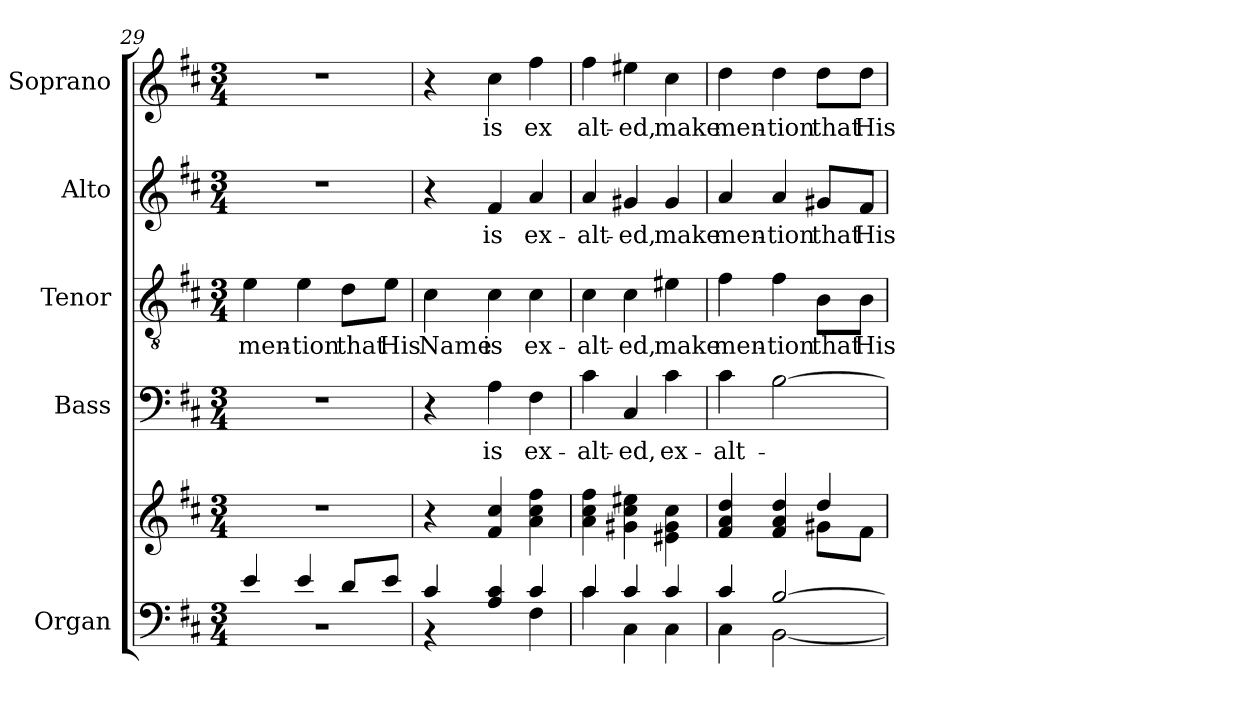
**kern	**kern	**kern	**text	**kern	**text	**kern	**text	**kern	**text
*part5	*part5	*part4	*part4	*part3	*part3	*part2	*part2	*part1	*part1
*staff6	*staff5	*staff4	*staff4	*staff3	*staff3	*staff2	*staff2	*staff1	*staff1
*I"Organ	*	*I"Bass	*	*I"Tenor	*	*I"Alto	*	*I"Soprano	*
*I'Org.	*	*I'B.	*	*I'T.	*	*I'A.	*	*I'S.	*
*clefF4	*clefG2	*clefF4	*	*clefGv2	*	*clefG2	*	*clefG2	*
*	*	*	*	*ITrd7c12	*	*	*	*	*
*k[f#c#]	*k[f#c#]	*k[f#c#]	*	*k[f#c#]	*	*k[f#c#]	*	*k[f#c#]	*
*D:	*D:	*D:	*	*D:	*	*D:	*	*D:	*
*M3/4	*M3/4	*M3/4	*	*M3/4	*	*M3/4	*	*M3/4	*
=29	=29	=29	=29	=29	=29	=29	=29	=29	=29
*^	*	*	*	*	*	*	*	*	*
!	!LO:N:vis=1	!LO:N:vis=1	!LO:N:vis=1	!	!	!	!	!	!	!
!	!	!	!	!	!	!LO:LY:b:color=#000000	!LO:N:vis=1	!	!LO:N:vis=1	!
4ei/	2.r	2.r	2.r	.	4Ei\	men-	2.r	.	2.r	.
!	!	!	!	!	!	!LO:LY:b:color=#000000	!	!	!	!
4ei/	.	.	.	.	4Ei\	-tion	.	.	.	.
!	!	!	!	!	!	!LO:LY:b:color=#000000	!	!	!	!
8di/L	.	.	.	.	8Di\L	that	.	.	.	.
!	!	!	!	!	!	!LO:LY:b:color=#000000	!	!	!	!
8ei/J	.	.	.	.	8Ei\J	His	.	.	.	.
=30	=30	=30	=30	=30	=30	=30	=30	=30	=30	=30
!	!	!	!	!	!	!LO:LY:b:color=#000000	!	!	!	!
4c#i/	4r	4r	4r	.	4C#i\	Name	4r	.	4r	.
!	!	!	!	!LO:LY:b:color=#000000	!	!	!	!	!	!
!	!	!	!	!	!	!LO:LY:b:color=#000000	!	!	!	!
!	!	!	!	!	!	!	!	!LO:LY:b:color=#000000	!	!
!	!	!	!	!	!	!	!	!	!	!LO:LY:b:color=#000000
4Ai/ 4c#i	4ryy	4f#i/ 4cc#i	4Ai\	is	4C#i\	is	4f#i/	is	4cc#i\	is
!	!	!	!	!LO:LY:b:color=#000000	!	!	!	!	!	!
!	!	!	!	!	!	!LO:LY:b:color=#000000	!	!	!	!
!	!	!	!	!	!	!	!	!LO:LY:b:color=#000000	!	!
!	!	!	!	!	!	!	!	!	!	!LO:LY:b:color=#000000
4c#i/	4F#i\	4ai\ 4cc#i 4ff#i	4F#i\	ex-	4C#i\	ex-	4ai/	ex-	4ff#i\	ex
=31	=31	=31	=31	=31	=31	=31	=31	=31	=31	=31
!	!	!	!	!LO:LY:b:color=#000000	!	!	!	!	!	!
!	!	!	!	!	!	!LO:LY:b:color=#000000	!	!	!	!
!	!	!	!	!	!	!	!	!LO:LY:b:color=#000000	!	!
!	!	!	!	!	!	!	!	!	!	!LO:LY:b:color=#000000
4c#i/	4c#i\	4ai\ 4cc#i 4ff#i	4c#i\	-alt-	4C#i\	-alt-	4ai/	-alt-	4ff#i\	alt-
!	!	!	!	!LO:LY:b:color=#000000	!	!	!	!	!	!
!	!	!	!	!	!	!LO:LY:b:color=#000000	!	!	!	!
!	!	!	!	!	!	!	!	!LO:LY:b:color=#000000	!	!
!	!	!	!	!	!	!	!	!	!	!LO:LY:b:color=#000000
4c#i/	4C#i\	4g#Xi\ 4cc#i 4ee#Xi	4C#i/	-ed,	4C#i\	-ed,	4g#Xi/	-ed,	4ee#Xi\	-ed,
!	!	!	!	!LO:LY:b:color=#000000	!	!	!	!	!	!
!	!	!	!	!	!	!LO:LY:b:color=#000000	!	!	!	!
!	!	!	!	!	!	!	!	!LO:LY:b:color=#000000	!	!
!	!	!	!	!	!	!	!	!	!	!LO:LY:b:color=#000000
4c#i/	4C#i\	4e#Xi\ 4g#i 4cc#i	4c#i\	ex-	4E#Xi\	make	4g#i/	make	4cc#i\	make
=32	=32	=32	=32	=32	=32	=32	=32	=32	=32	=32
*	*	*^	*	*	*	*	*	*	*	*
!	!	!	!	!	!LO:LY:b:color=#000000	!	!	!	!	!	!
!	!	!	!	!	!	!	!LO:LY:b:color=#000000	!	!	!	!
!	!	!	!	!	!	!	!	!	!LO:LY:b:color=#000000	!	!
!	!	!	!	!	!	!	!	!	!	!	!LO:LY:b:color=#000000
4c#i/	4C#i\	4f#i/ 4ai 4ddi	2ryy	4c#i\	-alt-	4F#i\	men-	4ai/	men-	4ddi\	men-
!	!	!	!	!	!	!	!LO:LY:b:color=#000000	!	!	!	!
!	!	!	!	!	!	!	!	!	!LO:LY:b:color=#000000	!	!
!	!	!	!	!	!	!	!	!	!	!	!LO:LY:b:color=#000000
[>2Bi/	[<2BBi\	4f#i/ 4ai 4ddi	.	[>2Bi\	.	4F#i\	-tion	4ai/	-tion	4ddi\	-tion
!	!	!	!	!	!	!	!LO:LY:b:color=#000000	!	!	!	!
!	!	!	!	!	!	!	!	!	!LO:LY:b:color=#000000	!	!
!	!	!	!	!	!	!	!	!	!	!	!LO:LY:b:color=#000000
.	.	4ddi/	8g#Xi\L	.	.	8BBi\L	that	8g#Xi/L	that	8ddi\L	that
!	!	!	!	!	!	!	!LO:LY:b:color=#000000	!	!	!	!
!	!	!	!	!	!	!	!	!	!LO:LY:b:color=#000000	!	!
!	!	!	!	!	!	!	!	!	!	!	!LO:LY:b:color=#000000
.	.	.	8f#i\J	.	.	8BBi\J	His	8f#i/J	His	8ddi\J	His
*v	*v	*	*	*	*	*	*	*	*	*	*
*	*v	*v	*	*	*	*	*	*	*	*
=	=	=	=	=	=	=	=	=	=
*-	*-	*-	*-	*-	*-	*-	*-	*-	*-
